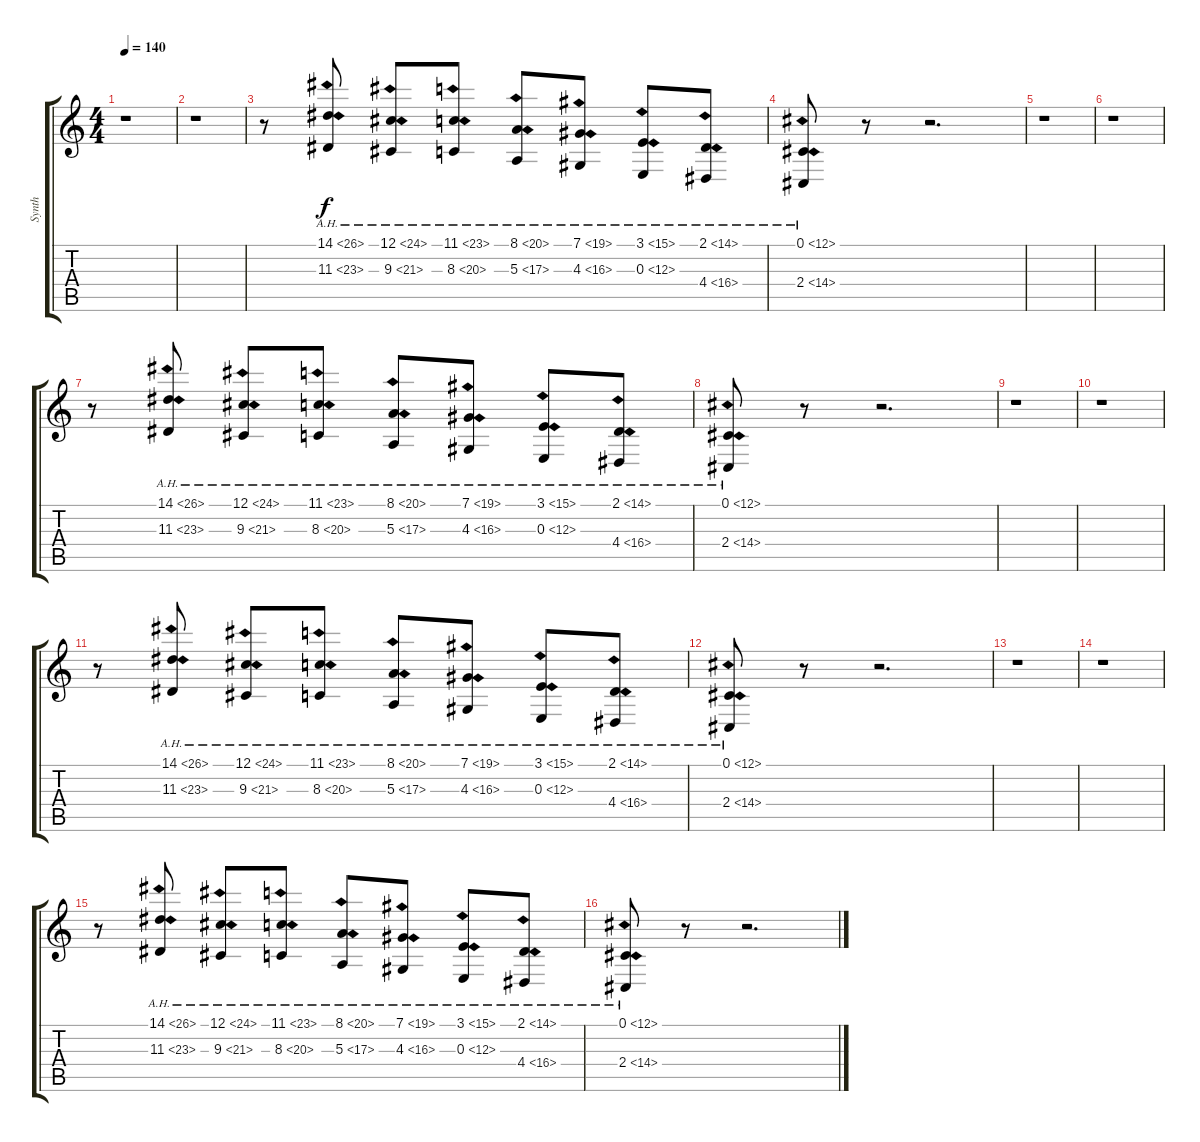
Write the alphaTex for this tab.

\track ("Synth" "Synth") {instrument stringensemble1}
\staff {score tabs}
\tuning (Db4 Ab3 E3 B2 Gb2 Db2) {hide}
\ts (4 4)
\tempo 140
\clef g2
\ks c
r.1{dy f} |
r.1 |
r.8 (14.1{ah 12} 11.3{ah 12}).8 (12.1{ah 12} 9.3{ah 12}).8 (11.1{ah 12} 8.3{ah 12}).8 (8.1{ah 12} 5.3{ah 12}).8 (7.1{ah 12} 4.3{ah 12}).8 (3.1{ah 12} 0.3{ah 12}).8 (2.1{ah 12} 4.4{ah 12}).8 |
(0.1{ah 12} 2.4{ah 12}).8 r.8 r.2{d} |
r.1 |
r.1 |
r.8 (14.1{ah 12} 11.3{ah 12}).8 (12.1{ah 12} 9.3{ah 12}).8 (11.1{ah 12} 8.3{ah 12}).8 (8.1{ah 12} 5.3{ah 12}).8 (7.1{ah 12} 4.3{ah 12}).8 (3.1{ah 12} 0.3{ah 12}).8 (2.1{ah 12} 4.4{ah 12}).8 |
(0.1{ah 12} 2.4{ah 12}).8 r.8 r.2{d} |
r.1 |
r.1 |
r.8 (14.1{ah 12} 11.3{ah 12}).8 (12.1{ah 12} 9.3{ah 12}).8 (11.1{ah 12} 8.3{ah 12}).8 (8.1{ah 12} 5.3{ah 12}).8 (7.1{ah 12} 4.3{ah 12}).8 (3.1{ah 12} 0.3{ah 12}).8 (2.1{ah 12} 4.4{ah 12}).8 |
(0.1{ah 12} 2.4{ah 12}).8 r.8 r.2{d} |
r.1 |
r.1 |
r.8 (14.1{ah 12} 11.3{ah 12}).8 (12.1{ah 12} 9.3{ah 12}).8 (11.1{ah 12} 8.3{ah 12}).8 (8.1{ah 12} 5.3{ah 12}).8 (7.1{ah 12} 4.3{ah 12}).8 (3.1{ah 12} 0.3{ah 12}).8 (2.1{ah 12} 4.4{ah 12}).8 |
(0.1{ah 12} 2.4{ah 12}).8 r.8 r.2{d}
